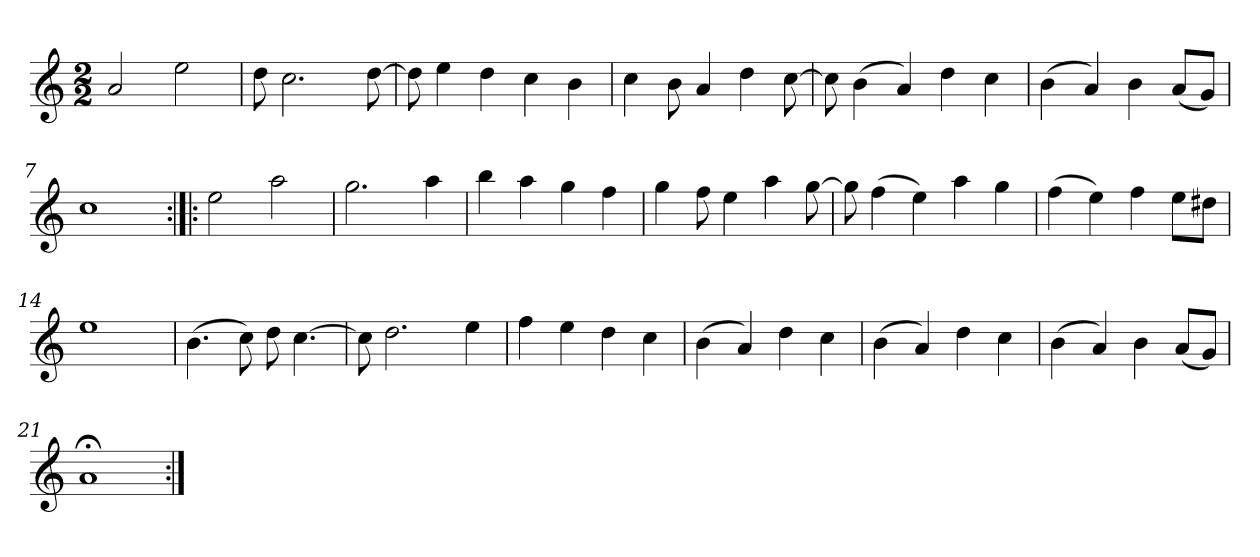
**kern
*part1
*staff1
*clefG2
*k[]
*a:
*M2/2
*MM120
=1
2a
2ee
=2
8dd
2.cc
[8dd
=3
8dd]
4ee
4dd
4cc
4b
=4
4cc
8b
4a
4dd
[8cc
=5
8cc]
(4b
4a)
4dd
4cc
=6
(4b
4a)
4b
(8a/L
8g/J)
=7
1cc
=8:|!|:
2ee
2aa
=9
2.gg
4aa
=10
4bb
4aa
4gg
4ff
=11
4gg
8ff
4ee
4aa
[8gg
=12
8gg]
(4ff
4ee)
4aa
4gg
=13
(4ff
4ee)
4ff
8ee\L
8dd#X\J
=14
1ee
=15
(4.b
8cc)
8dd
[4.cc
=16
8cc]
2.dd
4ee
=17
4ff
4ee
4dd
4cc
=18
(4b
4a)
4dd
4cc
=19
(4b
4a)
4dd
4cc
=20
(4b
4a)
4b
(8a/L
8g/J)
=21
1a;<
=:|!
*-
